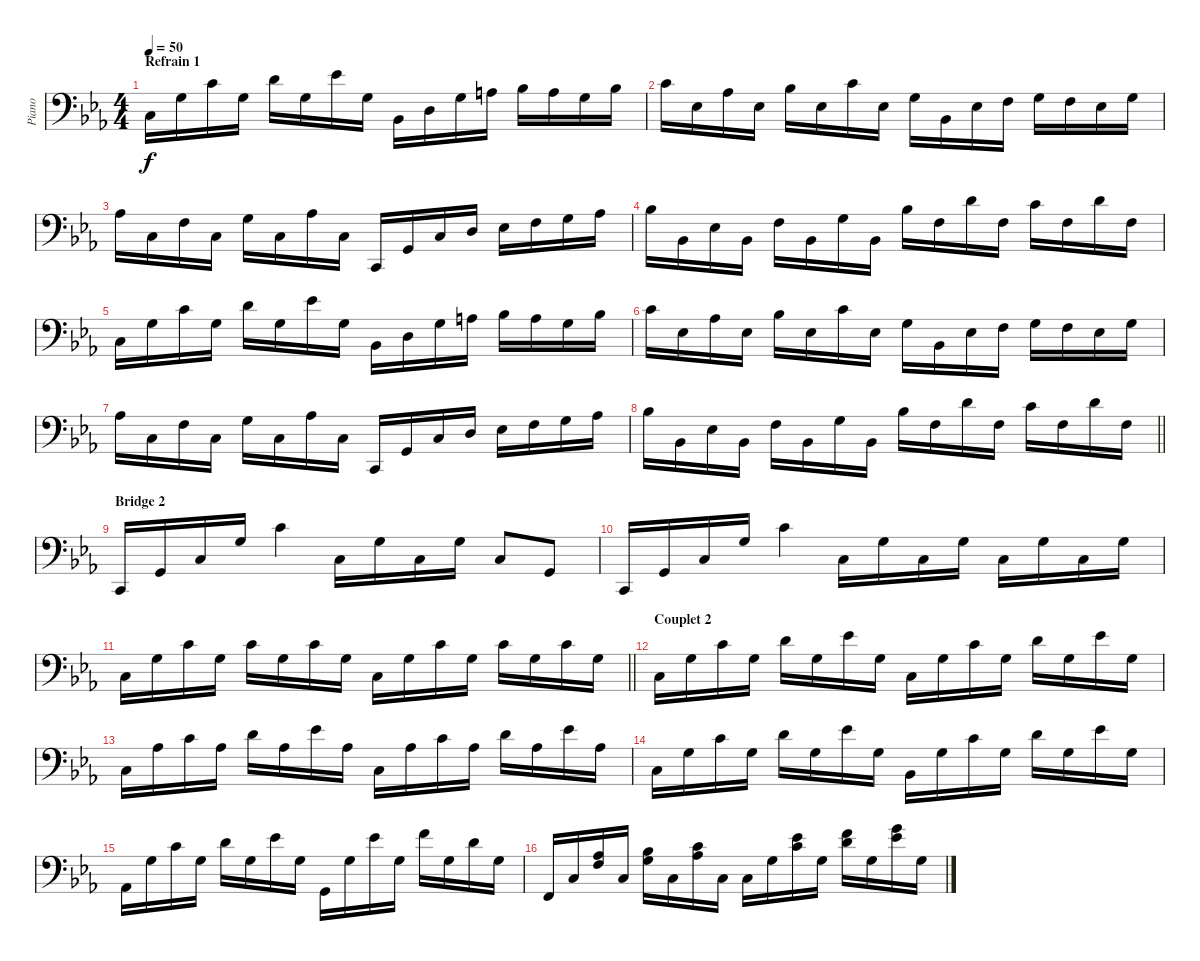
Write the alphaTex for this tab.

\track ("Piano" "Piano") {instrument acousticgrandpiano}
\staff {score}
\tuning (G2 D2 A1 E1) {hide}
\ts (4 4)
\section ("" "Refrain 1")
\tempo 50
\clef f4
\ks cminor
5.1.16{dy f} 12.1.16 17.1.16 12.1.16 19.1.16 12.1.16 20.1.16 12.1.16 3.1.16 7.1.16 12.1.16 14.1.16 15.1.16 14.1.16 12.1.16 15.1.16 |
17.1.16 8.1.16 13.1.16 8.1.16 15.1.16 8.1.16 17.1.16 8.1.16 12.1.16 3.1.16 8.1.16 10.1.16 12.1.16 10.1.16 8.1.16 12.1.16 |
13.1.16 5.1.16 10.1.16 5.1.16 17.2.16 5.1.16 13.1.16 5.1.16 3.3.16 0.1.16 5.1.16 7.1.16 8.1.16 10.1.16 12.1.16 13.1.16 |
15.1.16 3.1.16 8.1.16 3.1.16 10.1.16 3.1.16 12.1.16 3.1.16 15.1.16 10.1.16 19.1.16 10.1.16 17.1.16 10.1.16 24.2.16 10.1.16 |
5.1.16 12.1.16 17.1.16 12.1.16 19.1.16 12.1.16 20.1.16 12.1.16 3.1.16 7.1.16 12.1.16 14.1.16 15.1.16 14.1.16 12.1.16 15.1.16 |
17.1.16 8.1.16 13.1.16 8.1.16 15.1.16 8.1.16 17.1.16 8.1.16 12.1.16 3.1.16 8.1.16 10.1.16 12.1.16 10.1.16 8.1.16 12.1.16 |
13.1.16 5.1.16 10.1.16 5.1.16 17.2.16 5.1.16 13.1.16 5.1.16 3.3.16 0.1.16 5.1.16 7.1.16 8.1.16 10.1.16 12.1.16 13.1.16 |
\barLineRight lightlight
15.1.16 3.1.16 8.1.16 3.1.16 10.1.16 3.1.16 12.1.16 3.1.16 15.1.16 10.1.16 19.1.16 10.1.16 17.1.16 10.1.16 24.2.16 10.1.16 |
\section ("" "Bridge 2")
3.3.16 0.1.16 5.1.16 12.1.16 17.1.4 5.1.16 12.1.16 5.1.16 12.1.16 5.1.8 0.1.8 |
3.3.16 0.1.16 5.1.16 12.1.16 17.1.4 5.1.16 12.1.16 5.1.16 12.1.16 5.1.16 12.1.16 5.1.16 12.1.16 |
\barLineRight lightlight
5.1.16 12.1.16 17.1.16 12.1.16 17.1.16 12.1.16 17.1.16 12.1.16 5.1.16 12.1.16 17.1.16 12.1.16 17.1.16 12.1.16 17.1.16 12.1.16 |
\section ("" "Couplet 2")
5.1.16 12.1.16 17.1.16 12.1.16 19.1.16 12.1.16 20.1.16 12.1.16 5.1.16 12.1.16 17.1.16 12.1.16 19.1.16 12.1.16 20.1.16 12.1.16 |
5.1.16 13.1.16 17.1.16 13.1.16 19.1.16 13.1.16 20.1.16 13.1.16 5.1.16 13.1.16 17.1.16 13.1.16 19.1.16 13.1.16 20.1.16 13.1.16 |
5.1.16 12.1.16 17.1.16 12.1.16 19.1.16 12.1.16 20.1.16 12.1.16 3.1.16 12.1.16 17.1.16 12.1.16 19.1.16 12.1.16 20.1.16 12.1.16 |
1.1.16 12.1.16 17.1.16 12.1.16 19.1.16 12.1.16 20.1.16 12.1.16 0.1.16 12.1.16 20.1.16 12.1.16 22.1.16 12.1.16 19.1.16 12.1.16 |
3.2.16 5.1.16 (13.1 15.2).16 5.1.16 (12.1 20.2).16 5.1.16 (13.1 22.2).16 5.1.16 5.1.16 12.1.16 (17.1 25.2).16 12.1.16 (19.1 27.2).16 12.1.16 (20.1 29.2).16 12.1.16
